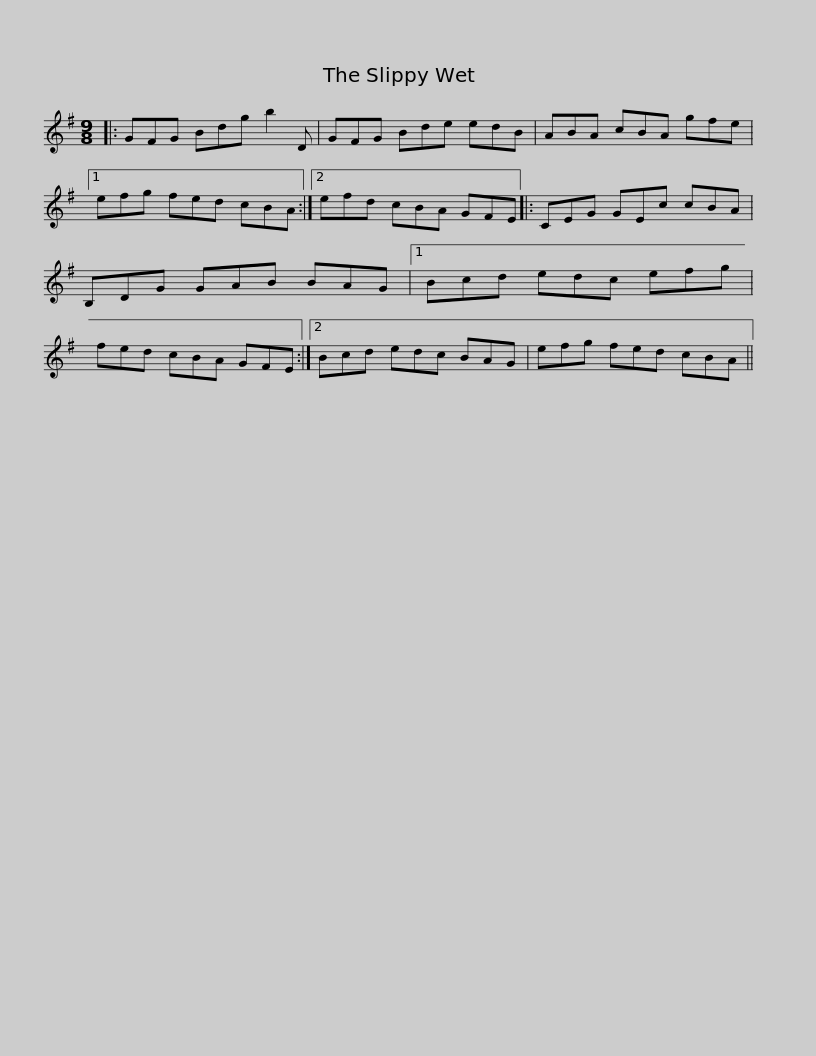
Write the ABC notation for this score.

X:1
L:1/8
M:9/8
I:linebreak $
K:G
V:1 treble
V:1
|: GFG Bdg b2 D | GFG Bde edB | ABA cBA gfe |1 efg fed cBA :|2$ efd cBA GFE |: %5
 CEG GEc cBA | B,DG GAB BAG |1 Bcd edc efg |$ fed cBA GFE :|2 Bcd edc BAG | %10
 efg fed cBA || %11
